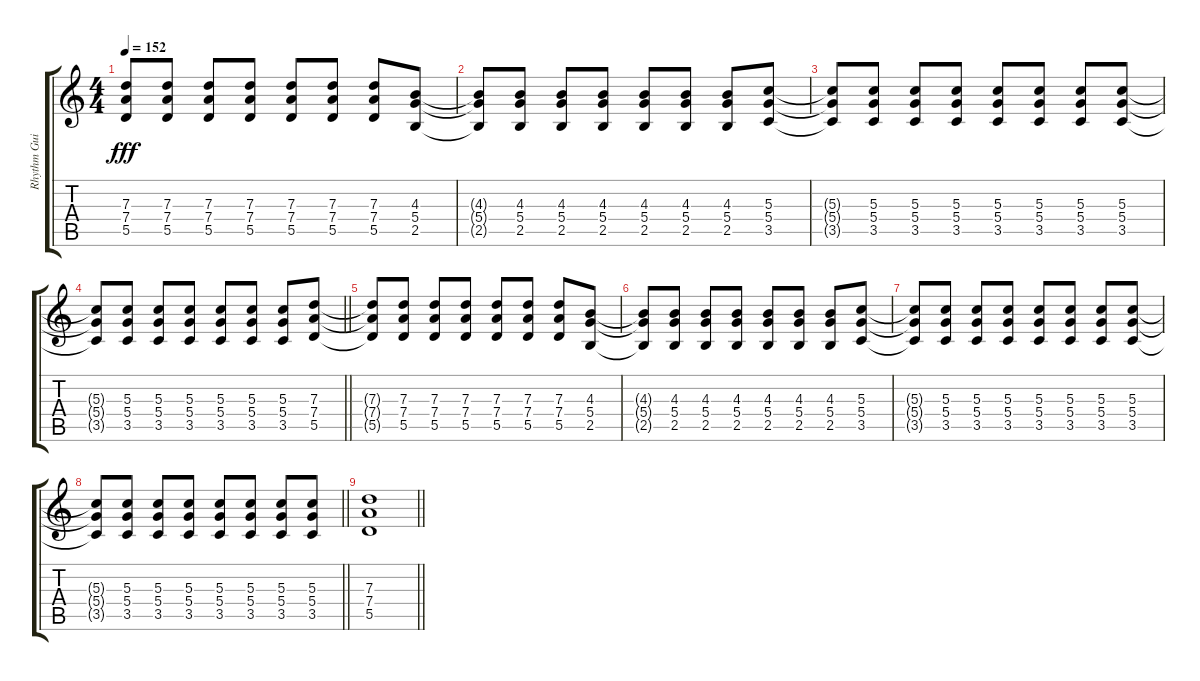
\track ("Rhythm Guitar" "Rhythm Gui") {instrument overdrivenguitar}
\staff {score tabs}
\tuning (E4 B3 G3 D3 A2 D2) {hide}
\ts (4 4)
\tempo 152
\clef g2
\ks c
(7.3{t} 7.4{t} 5.5{t}).8{dy fff} (7.3 7.4 5.5).8 (7.3 7.4 5.5).8 (7.3 7.4 5.5).8 (7.3 7.4 5.5).8 (7.3 7.4 5.5).8 (7.3 7.4 5.5).8 (4.3 5.4 2.5).8 |
(4.3{t} 5.4{t} 2.5{t}).8 (4.3 5.4 2.5).8 (4.3 5.4 2.5).8 (4.3 5.4 2.5).8 (4.3 5.4 2.5).8 (4.3 5.4 2.5).8 (4.3 5.4 2.5).8 (5.3 5.4 3.5).8 |
(5.3{t} 5.4{t} 3.5{t}).8 (5.3 5.4 3.5).8 (5.3 5.4 3.5).8 (5.3 5.4 3.5).8 (5.3 5.4 3.5).8 (5.3 5.4 3.5).8 (5.3 5.4 3.5).8 (5.3 5.4 3.5).8 |
\barLineRight lightlight
(5.3{t} 5.4{t} 3.5{t}).8 (5.3 5.4 3.5).8 (5.3 5.4 3.5).8 (5.3 5.4 3.5).8 (5.3 5.4 3.5).8 (5.3 5.4 3.5).8 (5.3 5.4 3.5).8 (7.3 7.4 5.5).8 |
(7.3{t} 7.4{t} 5.5{t}).8 (7.3 7.4 5.5).8 (7.3 7.4 5.5).8 (7.3 7.4 5.5).8 (7.3 7.4 5.5).8 (7.3 7.4 5.5).8 (7.3 7.4 5.5).8 (4.3 5.4 2.5).8 |
(4.3{t} 5.4{t} 2.5{t}).8 (4.3 5.4 2.5).8 (4.3 5.4 2.5).8 (4.3 5.4 2.5).8 (4.3 5.4 2.5).8 (4.3 5.4 2.5).8 (4.3 5.4 2.5).8 (5.3 5.4 3.5).8 |
(5.3{t} 5.4{t} 3.5{t}).8 (5.3 5.4 3.5).8 (5.3 5.4 3.5).8 (5.3 5.4 3.5).8 (5.3 5.4 3.5).8 (5.3 5.4 3.5).8 (5.3 5.4 3.5).8 (5.3 5.4 3.5).8 |
\barLineRight lightlight
(5.3{t} 5.4{t} 3.5{t}).8 (5.3 5.4 3.5).8 (5.3 5.4 3.5).8 (5.3 5.4 3.5).8 (5.3 5.4 3.5).8 (5.3 5.4 3.5).8 (5.3 5.4 3.5).8 (5.3 5.4 3.5).8 |
\barLineRight lightlight
(7.3 7.4 5.5).1
